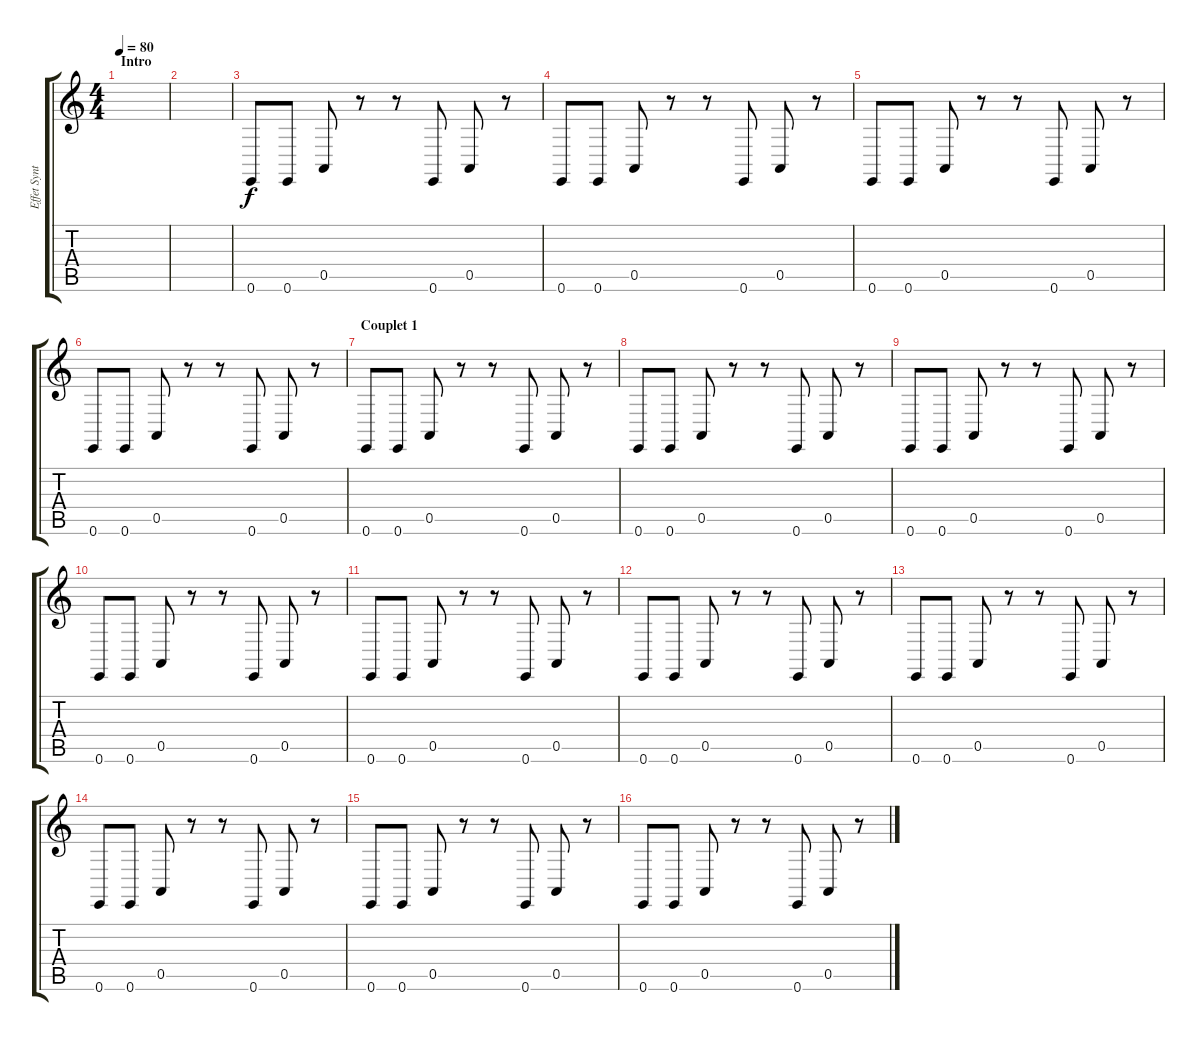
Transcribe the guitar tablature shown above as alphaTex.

\track ("Effet Synth. Percu" "Effet Synt") {instrument synthdrum}
\staff {score tabs}
\tuning (E4 B3 G3 D3 A2 E2) {hide}
\ts (4 4)
\section ("" "Intro")
\tempo 80
\clef g2
\ks c
|
|
0.6.8 0.6.8 0.5.8 r.8 r.8 0.6.8 0.5.8 r.8 |
0.6.8 0.6.8 0.5.8 r.8 r.8 0.6.8 0.5.8 r.8 |
0.6.8 0.6.8 0.5.8 r.8 r.8 0.6.8 0.5.8 r.8 |
0.6.8 0.6.8 0.5.8 r.8 r.8 0.6.8 0.5.8 r.8 |
\section ("" "Couplet 1")
0.6.8 0.6.8 0.5.8 r.8 r.8 0.6.8 0.5.8 r.8 |
0.6.8 0.6.8 0.5.8 r.8 r.8 0.6.8 0.5.8 r.8 |
0.6.8 0.6.8 0.5.8 r.8 r.8 0.6.8 0.5.8 r.8 |
0.6.8 0.6.8 0.5.8 r.8 r.8 0.6.8 0.5.8 r.8 |
0.6.8 0.6.8 0.5.8 r.8 r.8 0.6.8 0.5.8 r.8 |
0.6.8 0.6.8 0.5.8 r.8 r.8 0.6.8 0.5.8 r.8 |
0.6.8 0.6.8 0.5.8 r.8 r.8 0.6.8 0.5.8 r.8 |
0.6.8 0.6.8 0.5.8 r.8 r.8 0.6.8 0.5.8 r.8 |
0.6.8 0.6.8 0.5.8 r.8 r.8 0.6.8 0.5.8 r.8 |
0.6.8 0.6.8 0.5.8 r.8 r.8 0.6.8 0.5.8 r.8
